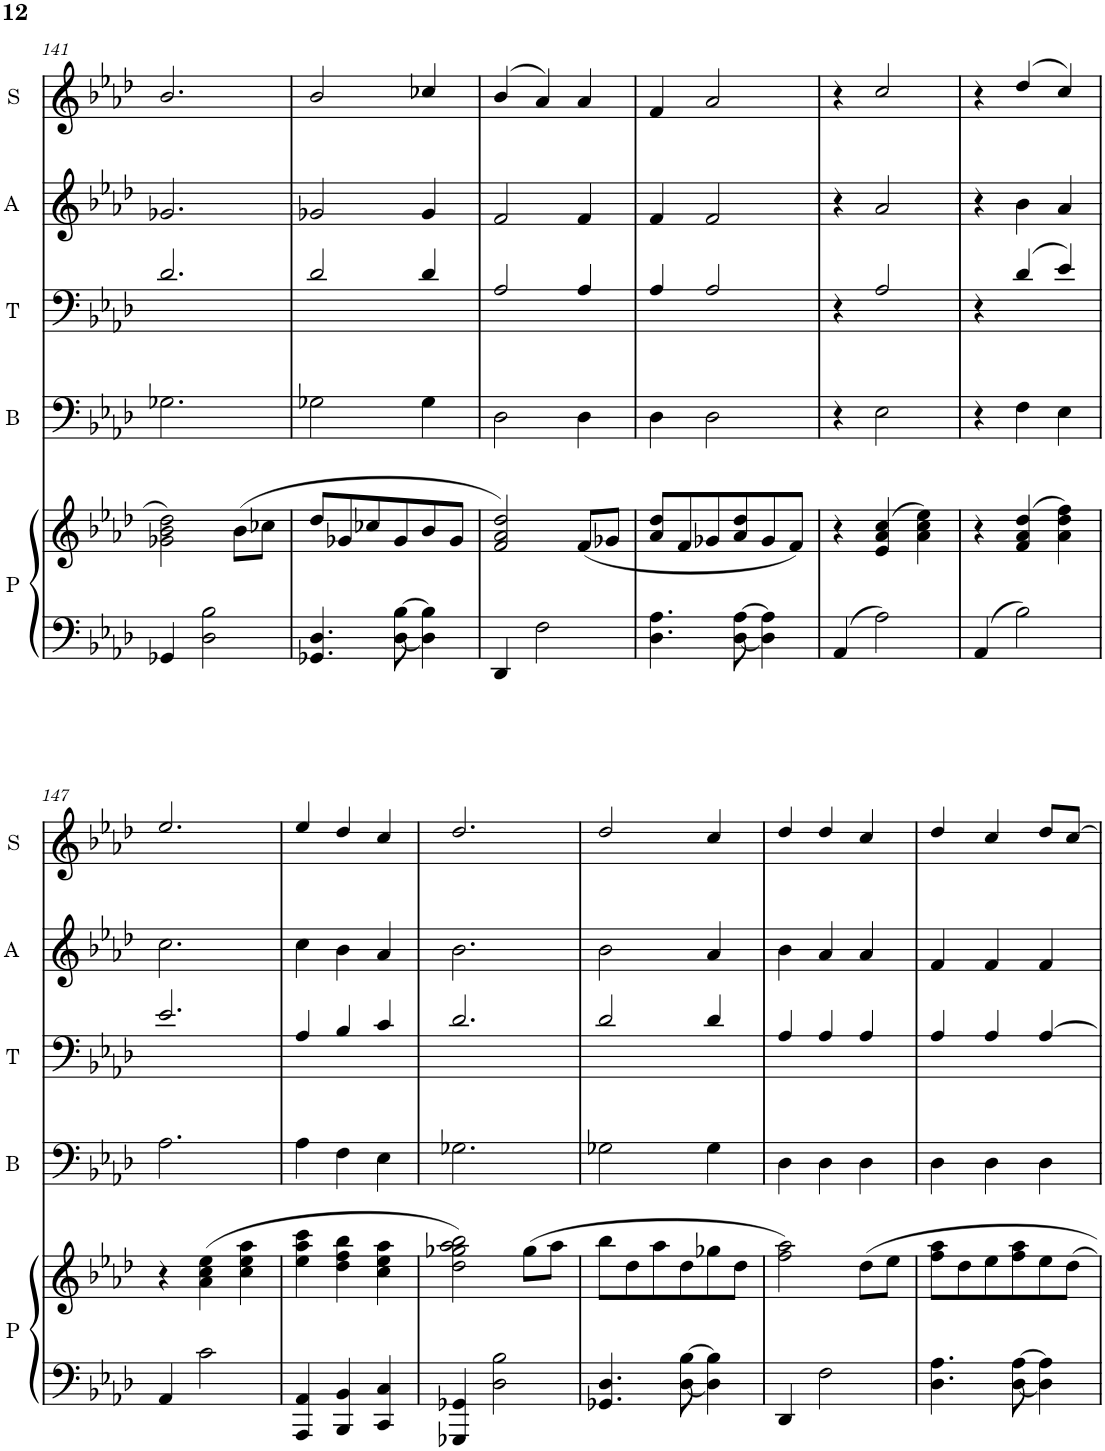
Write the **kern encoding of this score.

**kern	**kern	**kern	**kern	**kern	**kern
*part5	*part5	*part4	*part3	*part2	*part1
*staff6	*staff5	*staff4	*staff3	*staff2	*staff1
*I"Piano	*	*I"B	*I"T	*I"A	*I"S
*I'P	*	*I'B	*I'T	*I'A	*I'S
!!LO:PB:g=z
*clefF4	*clefG2	*clefF4	*clefF4	*clefG2	*clefG2
*k[b-e-a-d-]	*k[b-e-a-d-]	*k[b-e-a-d-]	*k[b-e-a-d-]	*k[b-e-a-d-]	*k[b-e-a-d-]
*M3/4	*M3/4	*M3/4	*M3/4	*M3/4	*M3/4
=141	=141	=141	=141	=141	=141
4GG-X/	2g-X\ 2b-\ 2dd-\	2.G-X\	2.d-/	2.g-X/	2.b-/
2D-\ 2B-\	.	.	.	.	.
.	(>8b-\L	.	.	.	.
.	8cc-X\J	.	.	.	.
=142	=142	=142	=142	=142	=142
4.GG-X/ 4.D-/	8dd-/L	2G-X\	2d-/	2g-X/	2b-/
.	8g-X/	.	.	.	.
.	8cc-X/	.	.	.	.
[<8D-\ [>8B-\	8g-/	.	.	.	.
4D-\] 4B-\]	8b-/	4G-\	4d-/	4g-/	4cc-X/
.	8g-/J	.	.	.	.
=143	=143	=143	=143	=143	=143
4DD-/	2f/ 2a-/ 2dd-/)	2D-\	2A-/	2f/	(>4b-/
2F\	.	.	.	.	4a-/)
.	(<8f/L	4D-\	4A-/	4f/	4a-/
.	8g-X/J	.	.	.	.
=144	=144	=144	=144	=144	=144
4.D-\ 4.A-\	8a-/ 8dd-/L	4D-\	4A-/	4f/	4f/
.	8f/	.	.	.	.
.	8g-X/	2D-\	2A-/	2f/	2a-/
[<8D-\ [>8A-\	8a-/ 8dd-/	.	.	.	.
4D-\] 4A-\]	8g-/	.	.	.	.
.	8f/J)	.	.	.	.
=145	=145	=145	=145	=145	=145
4AA-/	4r	4r	4r	4r	4r
2A-\	(>4e-/ 4a-/ 4cc/	2E-\	2A-/	2a-/	2cc/
.	4a-\ 4cc\ 4ee-\)	.	.	.	.
=146	=146	=146	=146	=146	=146
4AA-/	4r	4r	4r	4r	4r
2B-\	(>4f/ 4a-/ 4dd-/	4F\	(>4d-/	4b-\	(>4dd-/
.	4a-\ 4dd-\ 4ff\)	4E-\	4e-/)	4a-/	4cc/)
!!LO:LB:g=z
=147	=147	=147	=147	=147	=147
4AA-/	4r	2.A-\	2.e-/	2.cc\	2.ee-/
2c\	(>4a-\ 4cc\ 4ee-\	.	.	.	.
.	4cc\ 4ee-\ 4aa-\	.	.	.	.
=148	=148	=148	=148	=148	=148
4AAA-/ 4AA-/	4ee-\ 4aa-\ 4ccc\	4A-\	4A-/	4cc\	4ee-/
4BBB-/ 4BB-/	4dd-\ 4ff\ 4bb-\	4F\	4B-/	4b-\	4dd-/
4CC/ 4C/	4cc\ 4ee-\ 4aa-\	4E-\	4c/	4a-/	4cc/
=149	=149	=149	=149	=149	=149
4GGG-X/ 4GG-X/	2dd-\ 2gg-X\ 2aa-\ 2bb-\)	2.G-X\	2.d-/	2.b-\	2.dd-/
2D-\ 2B-\	.	.	.	.	.
.	(>8gg-\L	.	.	.	.
.	8aa-\J	.	.	.	.
=150	=150	=150	=150	=150	=150
4.GG-X/ 4.D-/	8bb-\L	2G-X\	2d-/	2b-\	2dd-/
.	8dd-\	.	.	.	.
.	8aa-\	.	.	.	.
[<8D-\ [>8B-\	8dd-\	.	.	.	.
4D-\] 4B-\]	8gg-X\	4G-\	4d-/	4a-/	4cc/
.	8dd-\J	.	.	.	.
=151	=151	=151	=151	=151	=151
4DD-/	2ff\ 2aa-\)	4D-\	4A-/	4b-\	4dd-/
2F\	.	4D-\	4A-/	4a-/	4dd-/
.	8dd-\L	4D-\	4A-/	4a-/	4cc/
.	8ee-\J	.	.	.	.
=152	=152	=152	=152	=152	=152
4.D-\ 4.A-\	8ff\ 8aa-\L	4D-\	4A-/	4f/	4dd-/
.	8dd-\	.	.	.	.
.	8ee-\	4D-\	4A-/	4f/	4cc/
[<8D-\ [>8A-\	8ff\ 8aa-\	.	.	.	.
4D-\] 4A-\]	8ee-\	4D-\	[>4A-/	4f/	8dd-/L
.	8dd-\J	.	.	.	[>8cc/J
=	=	=	=	=	=
*-	*-	*-	*-	*-	*-
